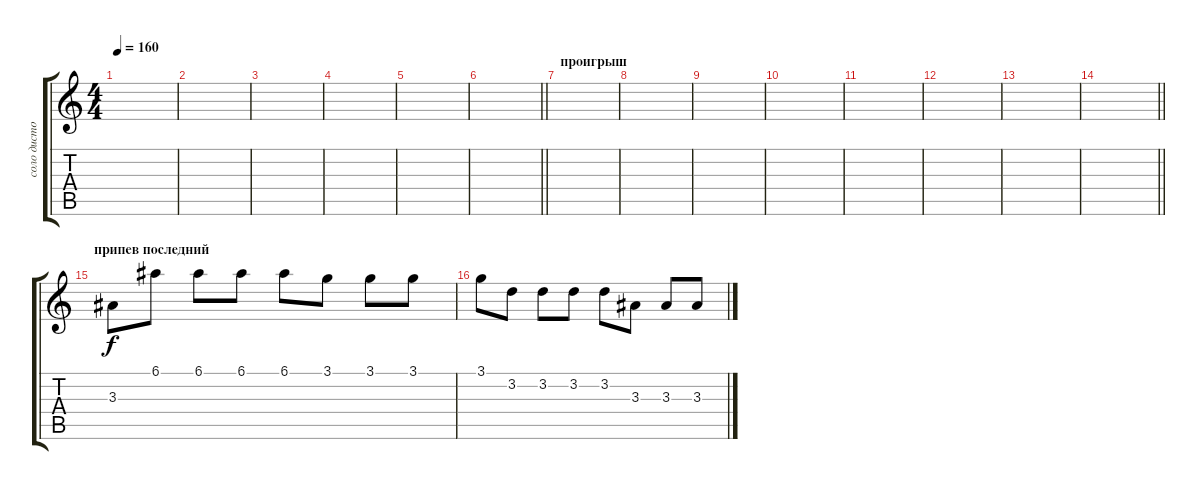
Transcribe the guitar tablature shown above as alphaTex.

\track ("соло дисторшн" "соло дисто") {instrument distortionguitar}
\staff {score tabs}
\tuning (E4 B3 G3 D3 A2 E2) {hide}
\ts (4 4)
\tempo 160
\clef g2
\ks c
|
|
|
|
|
\barLineRight lightlight
|
\section ("" "проигрыш")
|
|
|
|
|
|
|
\barLineRight lightlight
|
\section ("" "припев последний")
3.3.8 6.1.8 6.1.8 6.1.8 6.1.8 3.1.8 3.1.8 3.1.8 |
3.1.8 3.2.8 3.2.8 3.2.8 3.2.8 3.3.8 3.3.8 3.3.8
